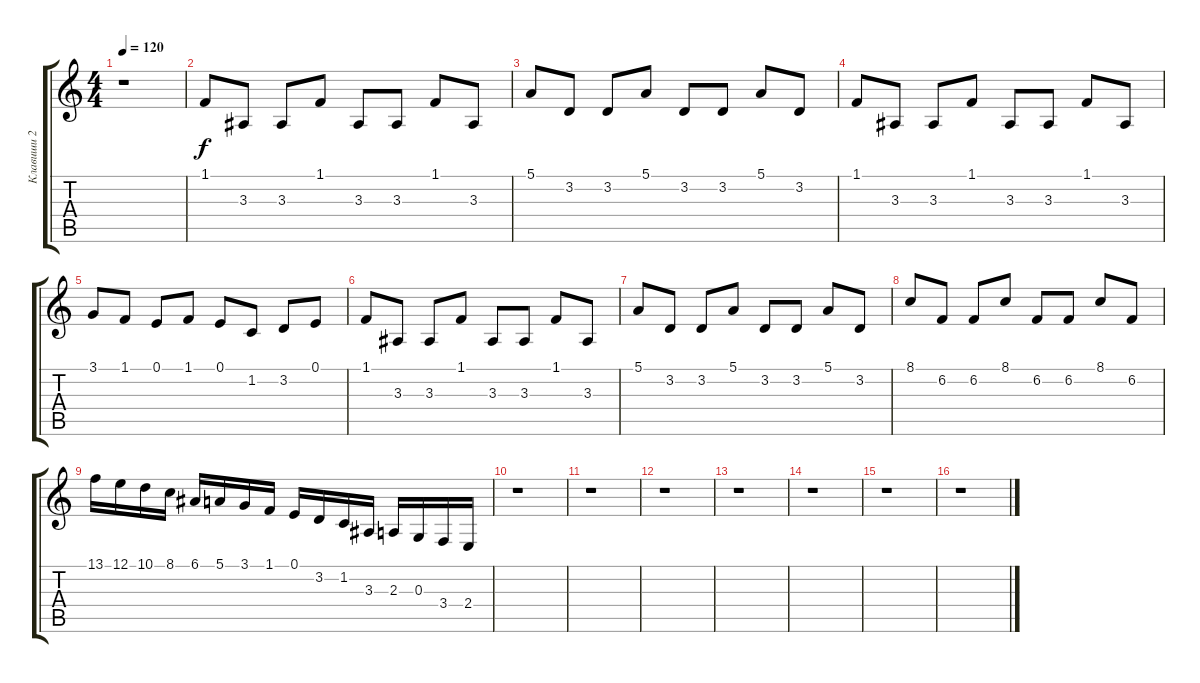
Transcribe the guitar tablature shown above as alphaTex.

\track ("Клавиши 2" "Клавиши 2") {instrument pad1newage}
\staff {score tabs}
\tuning (E4 B3 G3 D3 A2 E2) {hide}
\ts (4 4)
\tempo 120
\clef g2
\ks c
r.1{dy f} |
1.1.8 3.3.8 3.3.8 1.1.8 3.3.8 3.3.8 1.1.8 3.3.8 |
5.1.8 3.2.8 3.2.8 5.1.8 3.2.8 3.2.8 5.1.8 3.2.8 |
1.1.8 3.3.8 3.3.8 1.1.8 3.3.8 3.3.8 1.1.8 3.3.8 |
3.1.8 1.1.8 0.1.8 1.1.8 0.1.8 1.2.8 3.2.8 0.1.8 |
1.1.8 3.3.8 3.3.8 1.1.8 3.3.8 3.3.8 1.1.8 3.3.8 |
5.1.8 3.2.8 3.2.8 5.1.8 3.2.8 3.2.8 5.1.8 3.2.8 |
8.1.8 6.2.8 6.2.8 8.1.8 6.2.8 6.2.8 8.1.8 6.2.8 |
13.1.16 12.1.16 10.1.16 8.1.16 6.1.16 5.1.16 3.1.16 1.1.16 0.1.16 3.2.16 1.2.16 3.3.16 2.3.16 0.3.16 3.4.16 2.4.16 |
r.1 |
r.1 |
r.1 |
r.1 |
r.1 |
r.1 |
r.1
